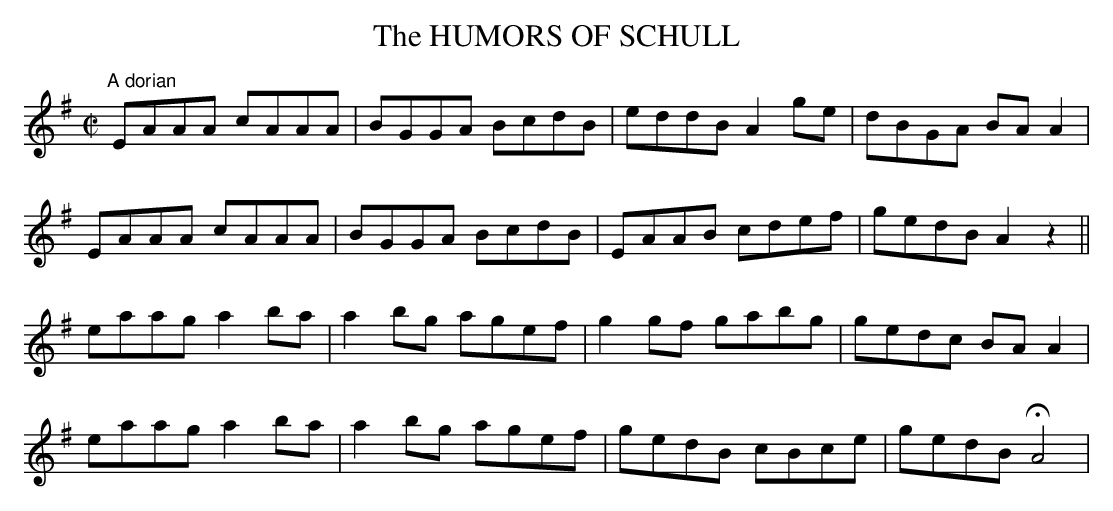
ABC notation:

X:1
T:HUMORS OF SCHULL, The
M:C|
L:1/8
K:G
"^A dorian"
EAAA cAAA|BGGA BcdB|eddB A2ge|dBGA BAA2|
EAAA cAAA|BGGA BcdB|EAAB cdef|gedB A2z2||
eaag a2ba|a2bg agef|g2gf gabg|gedc BAA2|
eaag a2ba|a2bg agef|gedB cBce|gedB HA4|
